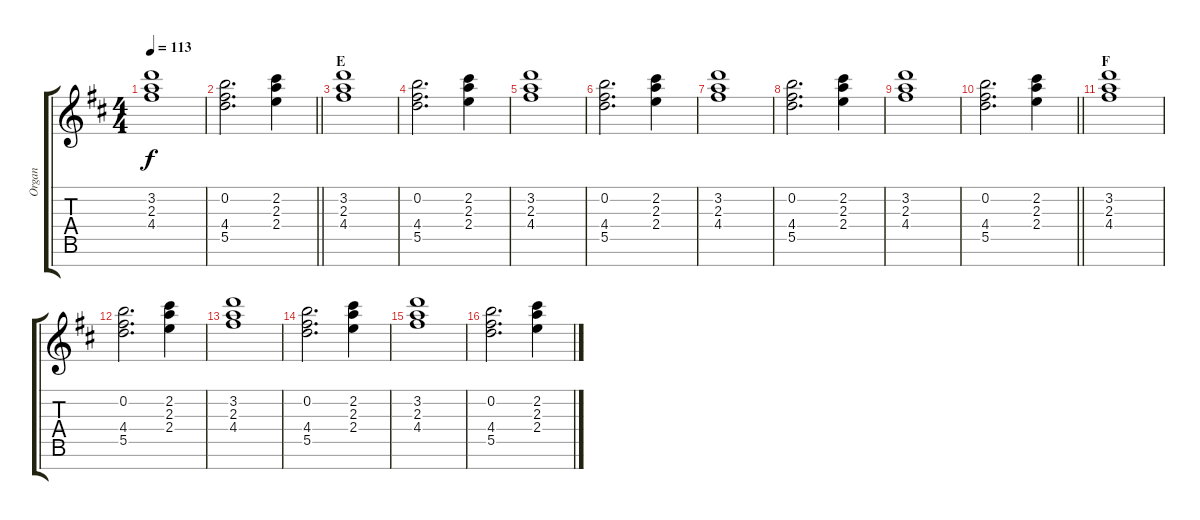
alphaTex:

\track ("Organ" "Organ") {instrument rockorgan}
\staff {score tabs}
\tuning (E6 B5 G5 D5 A4 E4 B3) {hide}
\ts (4 4)
\tempo 113
\clef g2
\ks d
(3.2 2.3 4.4).1{dy f} |
\barLineRight lightlight
(0.2 4.4 5.5).2{d} (2.2 2.3 2.4).4 |
\section ("" "E")
(3.2 2.3 4.4).1 |
(0.2 4.4 5.5).2{d} (2.2 2.3 2.4).4 |
(3.2 2.3 4.4).1 |
(0.2 4.4 5.5).2{d} (2.2 2.3 2.4).4 |
(3.2 2.3 4.4).1 |
(0.2 4.4 5.5).2{d} (2.2 2.3 2.4).4 |
(3.2 2.3 4.4).1 |
\barLineRight lightlight
(0.2 4.4 5.5).2{d} (2.2 2.3 2.4).4 |
\section ("" "F")
(3.2 2.3 4.4).1 |
(0.2 4.4 5.5).2{d} (2.2 2.3 2.4).4 |
(3.2 2.3 4.4).1 |
(0.2 4.4 5.5).2{d} (2.2 2.3 2.4).4 |
(3.2 2.3 4.4).1 |
(0.2 4.4 5.5).2{d} (2.2 2.3 2.4).4
